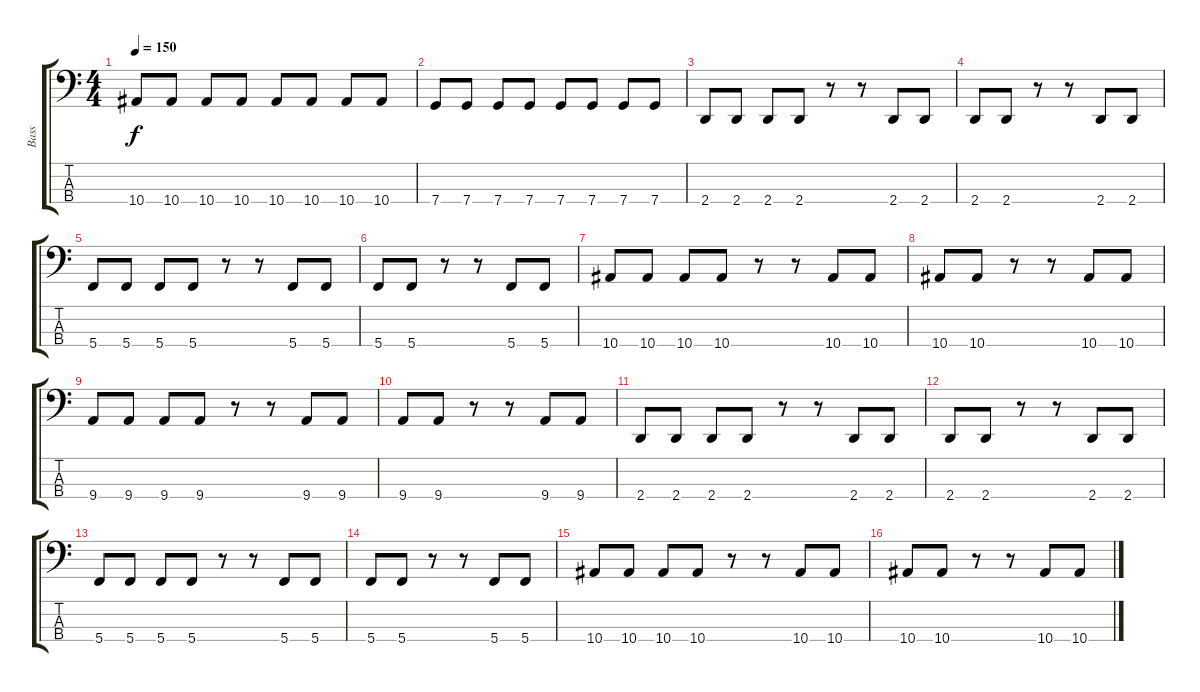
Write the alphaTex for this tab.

\track ("Bass" "Bass") {instrument electricbassfinger}
\staff {score tabs}
\tuning (F2 C2 G1 C1) {hide}
\ts (4 4)
\tempo 150
\clef f4
\ks c
10.4.8{dy f} 10.4.8 10.4.8 10.4.8 10.4.8 10.4.8 10.4.8 10.4.8 |
7.4.8 7.4.8 7.4.8 7.4.8 7.4.8 7.4.8 7.4.8 7.4.8 |
2.4.8 2.4.8 2.4.8 2.4.8 r.8 r.8 2.4.8 2.4.8 |
2.4.8 2.4.8 r.8 r.8 2.4.8 2.4.8 |
5.4.8 5.4.8 5.4.8 5.4.8 r.8 r.8 5.4.8 5.4.8 |
5.4.8 5.4.8 r.8 r.8 5.4.8 5.4.8 |
10.4.8 10.4.8 10.4.8 10.4.8 r.8 r.8 10.4.8 10.4.8 |
10.4.8 10.4.8 r.8 r.8 10.4.8 10.4.8 |
9.4.8 9.4.8 9.4.8 9.4.8 r.8 r.8 9.4.8 9.4.8 |
9.4.8 9.4.8 r.8 r.8 9.4.8 9.4.8 |
2.4.8 2.4.8 2.4.8 2.4.8 r.8 r.8 2.4.8 2.4.8 |
2.4.8 2.4.8 r.8 r.8 2.4.8 2.4.8 |
5.4.8 5.4.8 5.4.8 5.4.8 r.8 r.8 5.4.8 5.4.8 |
5.4.8 5.4.8 r.8 r.8 5.4.8 5.4.8 |
10.4.8 10.4.8 10.4.8 10.4.8 r.8 r.8 10.4.8 10.4.8 |
10.4.8 10.4.8 r.8 r.8 10.4.8 10.4.8
